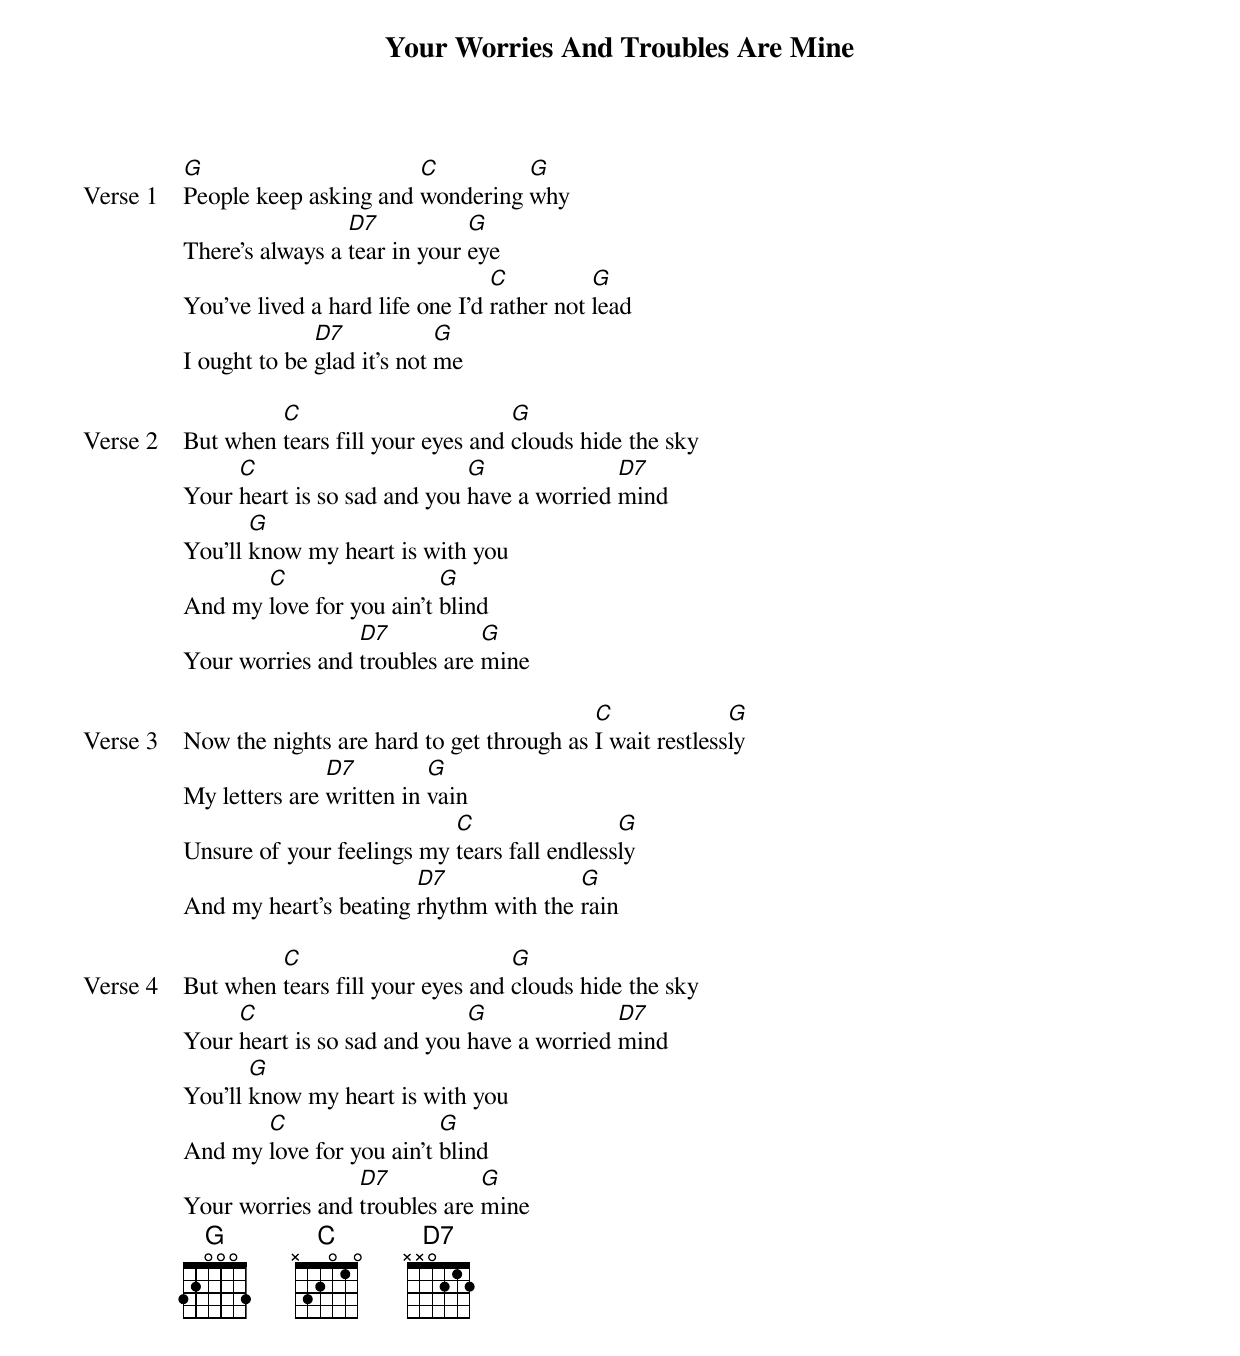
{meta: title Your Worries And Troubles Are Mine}
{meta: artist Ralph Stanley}
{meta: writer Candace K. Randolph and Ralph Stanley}

{start_of_verse: Verse 1}
[G]People keep asking and [C]wondering [G]why
There’s always a [D7]tear in your [G]eye
You’ve lived a hard life one I’d [C]rather not [G]lead
I ought to be [D7]glad it’s not [G]me
{end_of_verse}

{start_of_verse: Verse 2}
But when [C]tears fill your eyes and [G]clouds hide the sky
Your [C]heart is so sad and you [G]have a worried [D7]mind
You’ll [G]know my heart is with you
And my [C]love for you ain’t [G]blind
Your worries and [D7]troubles are [G]mine
{end_of_verse}

{start_of_verse: Verse 3}
Now the nights are hard to get through as [C]I wait restless[G]ly
My letters are [D7]written in [G]vain
Unsure of your feelings my [C]tears fall endless[G]ly
And my heart’s beating [D7]rhythm with the [G]rain
{end_of_verse}

{start_of_verse: Verse 4}
But when [C]tears fill your eyes and [G]clouds hide the sky
Your [C]heart is so sad and you [G]have a worried [D7]mind
You’ll [G]know my heart is with you
And my [C]love for you ain’t [G]blind
Your worries and [D7]troubles are [G]mine
{end_of_verse}
